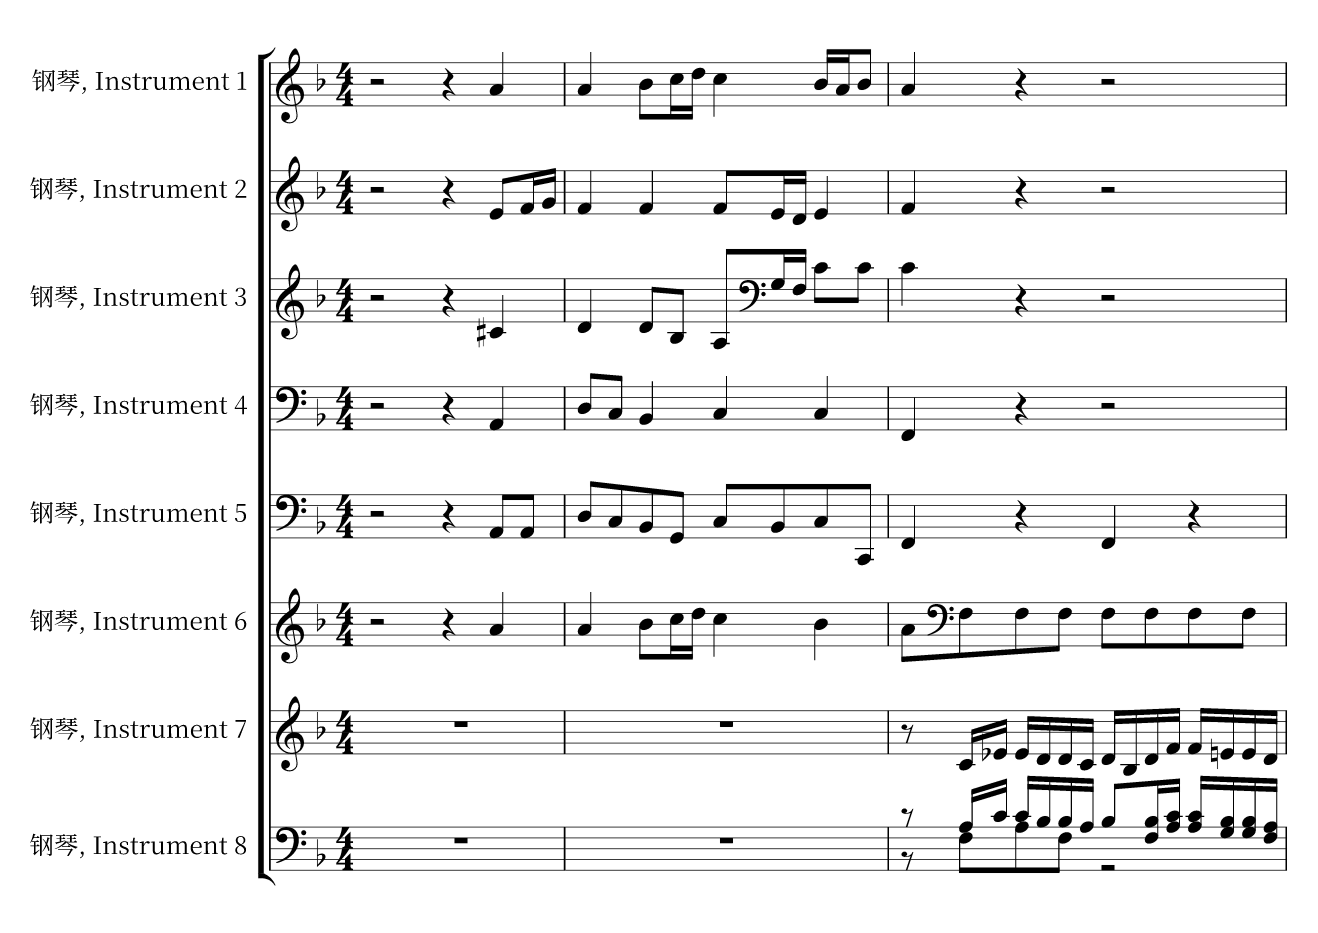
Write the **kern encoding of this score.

**kern	**kern	**kern	**kern	**kern	**kern	**kern	**kern
*part8	*part7	*part6	*part5	*part4	*part3	*part2	*part1
*staff8	*staff7	*staff6	*staff5	*staff4	*staff3	*staff2	*staff1
*I"钢琴, Instrument 8	*I"钢琴, Instrument 7	*I"钢琴, Instrument 6	*I"钢琴, Instrument 5	*I"钢琴, Instrument 4	*I"钢琴, Instrument 3	*I"钢琴, Instrument 2	*I"钢琴, Instrument 1
*clefF4	*clefG2	*clefG2	*clefF4	*clefF4	*clefG2	*clefG2	*clefG2
*k[b-]	*k[b-]	*k[b-]	*k[b-]	*k[b-]	*k[b-]	*k[b-]	*k[b-]
*M4/4	*M4/4	*M4/4	*M4/4	*M4/4	*M4/4	*M4/4	*M4/4
*MM80	*MM80	*MM80	*MM80	*MM80	*MM80	*MM80	*MM80
=1	=1	=1	=1	=1	=1	=1	=1
1r	1r	2r	2r	2r	2r	2r	2r
.	.	4r	4r	4r	4r	4r	4r
.	.	4a/	8AA/L	4AA/	4c#X/	8e/L	4a/
.	.	.	8AA/J	.	.	16f/L	.
.	.	.	.	.	.	16g/JJ	.
=2	=2	=2	=2	=2	=2	=2	=2
1r	1r	4a/	8D/L	8D/L	4d/	4f/	4a/
.	.	.	8C/	8C/J	.	.	.
.	.	8b-\L	8BB-/	4BB-/	8d/L	4f/	8b-\L
.	.	16cc\L	8GG/J	.	8B-/J	.	16cc\L
.	.	16dd\JJ	.	.	.	.	16dd\JJ
.	.	4cc\	8C/L	4C/	8A/L	8f/L	4cc\
*	*	*	*	*	*clefF4	*	*
.	.	.	8BB-/	.	16G/L	16e/L	.
.	.	.	.	.	16F/JJ	16d/JJ	.
.	.	4b-\	8C/	4C/	8c\L	4e/	16b-/LL
.	.	.	.	.	.	.	16a/J
.	.	.	8CC/J	.	8c\J	.	8b-/J
!!LO:PB:g=z
=3	=3	=3	=3	=3	=3	=3	=3
*^	*	*	*	*	*	*	*
8r	8r	8r	8a\L	4FF/	4FF/	4c\	4f/	4a/
*	*	*	*clefF4	*	*	*	*	*
16A/LL	8F\L	16c/LL	8F\	.	.	.	.	.
16c/JJ	.	16e-X/JJ	.	.	.	.	.	.
16c/LL	8A\	16e-/LL	8F\	4r	4r	4r	4r	4r
16B-/	.	16d/	.	.	.	.	.	.
16B-/	8F\J	16d/	8F\J	.	.	.	.	.
16A/JJ	.	16c/JJ	.	.	.	.	.	.
8B-/L	2r	16d/LL	8F\L	4FF/	2r	2r	2r	2r
.	.	16B-/	.	.	.	.	.	.
16F/ 16B-/L	.	16d/	8F\	.	.	.	.	.
16A/ 16c/JJ	.	16f/JJ	.	.	.	.	.	.
16A/ 16c/LL	.	16f/LL	8F\	4r	.	.	.	.
16G/ 16B-/	.	16en/	.	.	.	.	.	.
16G/ 16B-/	.	16e/	8F\J	.	.	.	.	.
16F/ 16A/JJ	.	16d/JJ	.	.	.	.	.	.
*v	*v	*	*	*	*	*	*	*
=	=	=	=	=	=	=	=
*-	*-	*-	*-	*-	*-	*-	*-
